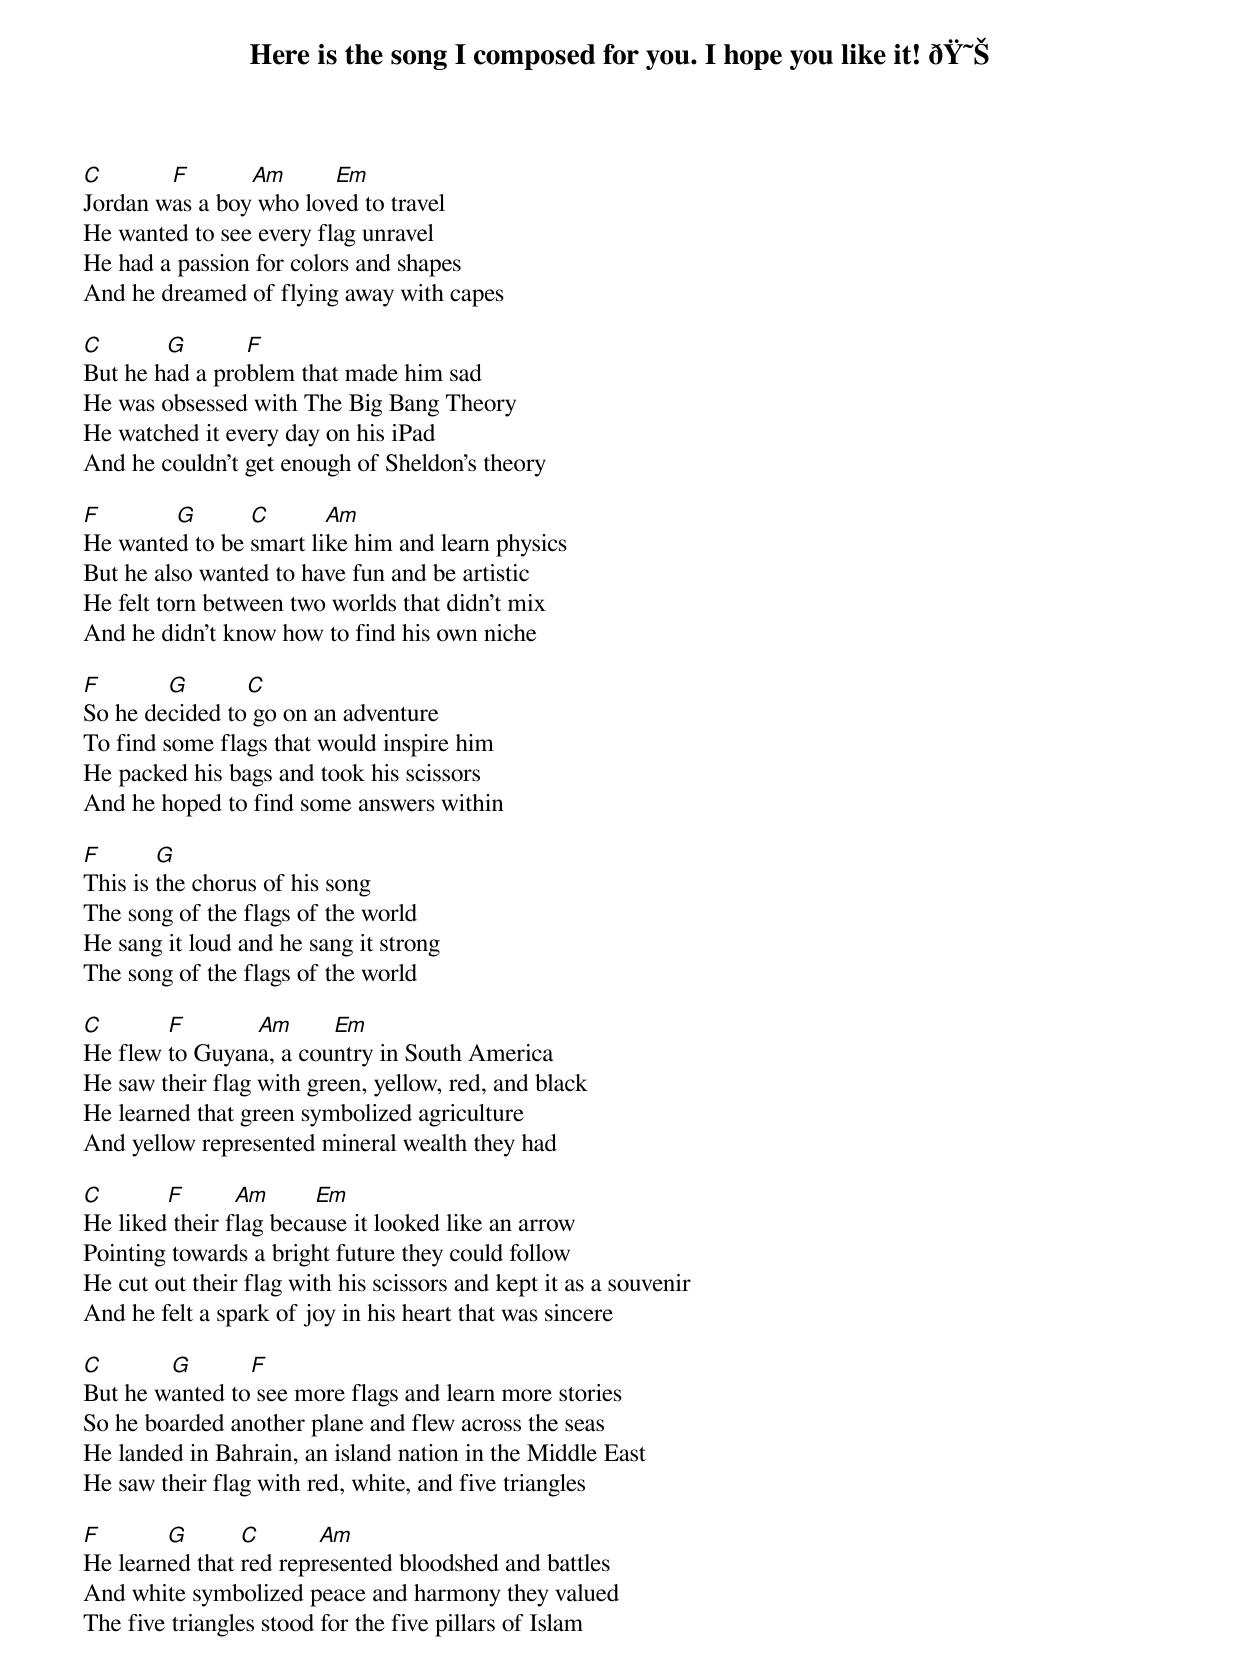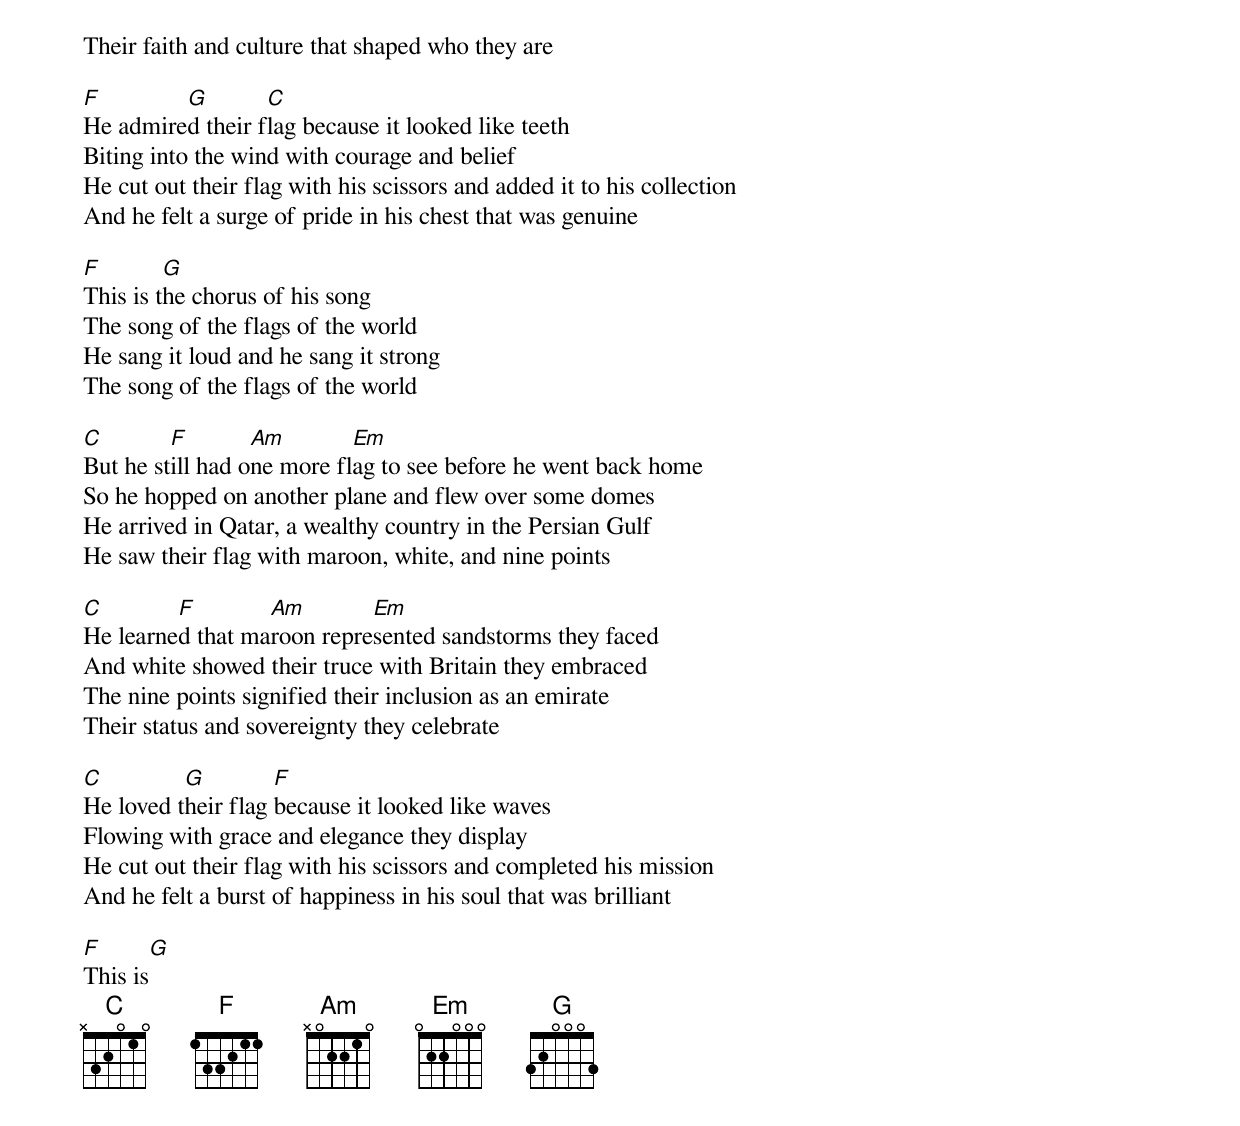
Here is the song I composed for you. I hope you like it! ðŸ˜Š

C       F       Am      Em
Jordan was a boy who loved to travel
He wanted to see every flag unravel
He had a passion for colors and shapes
And he dreamed of flying away with capes

C       G       F
But he had a problem that made him sad
He was obsessed with The Big Bang Theory
He watched it every day on his iPad
And he couldn't get enough of Sheldon's theory

F       G       C       Am
He wanted to be smart like him and learn physics
But he also wanted to have fun and be artistic
He felt torn between two worlds that didn't mix
And he didn't know how to find his own niche

F       G       C
So he decided to go on an adventure
To find some flags that would inspire him
He packed his bags and took his scissors
And he hoped to find some answers within

F       G
This is the chorus of his song
The song of the flags of the world
He sang it loud and he sang it strong
The song of the flags of the world

C       F       Am      Em
He flew to Guyana, a country in South America
He saw their flag with green, yellow, red, and black
He learned that green symbolized agriculture
And yellow represented mineral wealth they had

C       F       Am      Em
He liked their flag because it looked like an arrow
Pointing towards a bright future they could follow
He cut out their flag with his scissors and kept it as a souvenir
And he felt a spark of joy in his heart that was sincere

C       G       F
But he wanted to see more flags and learn more stories
So he boarded another plane and flew across the seas
He landed in Bahrain, an island nation in the Middle East
He saw their flag with red, white, and five triangles

F       G       C       Am
He learned that red represented bloodshed and battles
And white symbolized peace and harmony they valued
The five triangles stood for the five pillars of Islam
Their faith and culture that shaped who they are

F        G        C
He admired their flag because it looked like teeth
Biting into the wind with courage and belief
He cut out their flag with his scissors and added it to his collection
And he felt a surge of pride in his chest that was genuine

F        G
This is the chorus of his song
The song of the flags of the world
He sang it loud and he sang it strong
The song of the flags of the world

C        F        Am        Em
But he still had one more flag to see before he went back home
So he hopped on another plane and flew over some domes
He arrived in Qatar, a wealthy country in the Persian Gulf
He saw their flag with maroon, white, and nine points

C        F        Am        Em
He learned that maroon represented sandstorms they faced
And white showed their truce with Britain they embraced
The nine points signified their inclusion as an emirate
Their status and sovereignty they celebrate

C         G         F
He loved their flag because it looked like waves
Flowing with grace and elegance they display
He cut out their flag with his scissors and completed his mission
And he felt a burst of happiness in his soul that was brilliant

F         G
This is
